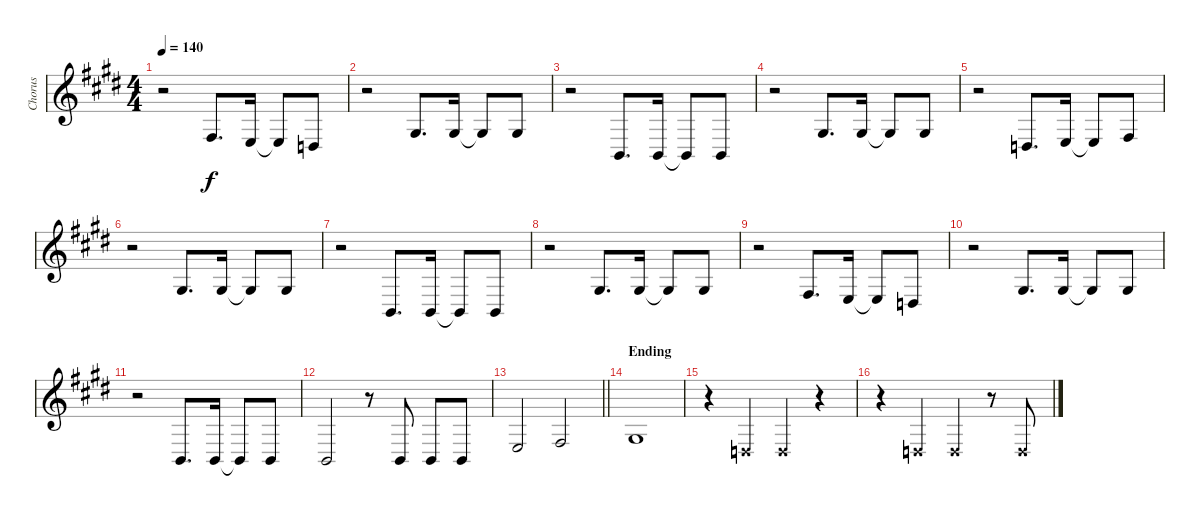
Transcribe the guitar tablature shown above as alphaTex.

\track ("Chorus" "Chorus") {instrument violin}
\staff {score}
\tuning (E4 B3 G3 D3 A2 E2) {hide}
\ts (4 4)
\tempo 140
\clef g2
\ks e
r.2{dy f} 4.4.8{d} 2.4.16 2.4{t}.8 0.4.8 |
r.2 1.3.8{d} 1.3.16 1.3{t}.8 1.3.8 |
r.2 2.5.8{d} 2.5.16 2.5{t}.8 2.5.8 |
r.2 1.3.8{d} 1.3.16 1.3{t}.8 1.3.8 |
r.2 0.4.8{d} 2.4.16 2.4{t}.8 4.4.8 |
r.2 1.3.8{d} 1.3.16 1.3{t}.8 1.3.8 |
r.2 2.5.8{d} 2.5.16 2.5{t}.8 2.5.8 |
r.2 1.3.8{d} 1.3.16 1.3{t}.8 1.3.8 |
r.2 4.4.8{d} 2.4.16 2.4{t}.8 0.4.8 |
r.2 1.3.8{d} 1.3.16 1.3{t}.8 1.3.8 |
r.2 2.5.8{d} 2.5.16 2.5{t}.8 2.5.8 |
2.5.2 r.8 2.5.8 2.5.8 2.5.8 |
\barLineRight lightlight
2.4.2 4.4.2 |
\section ("" "Ending")
1.3.1 |
r.4 0.4{x}.4 0.4{x}.4 r.4 |
r.4 0.4{x}.4 0.4{x}.4 r.8 0.4{x}.8
